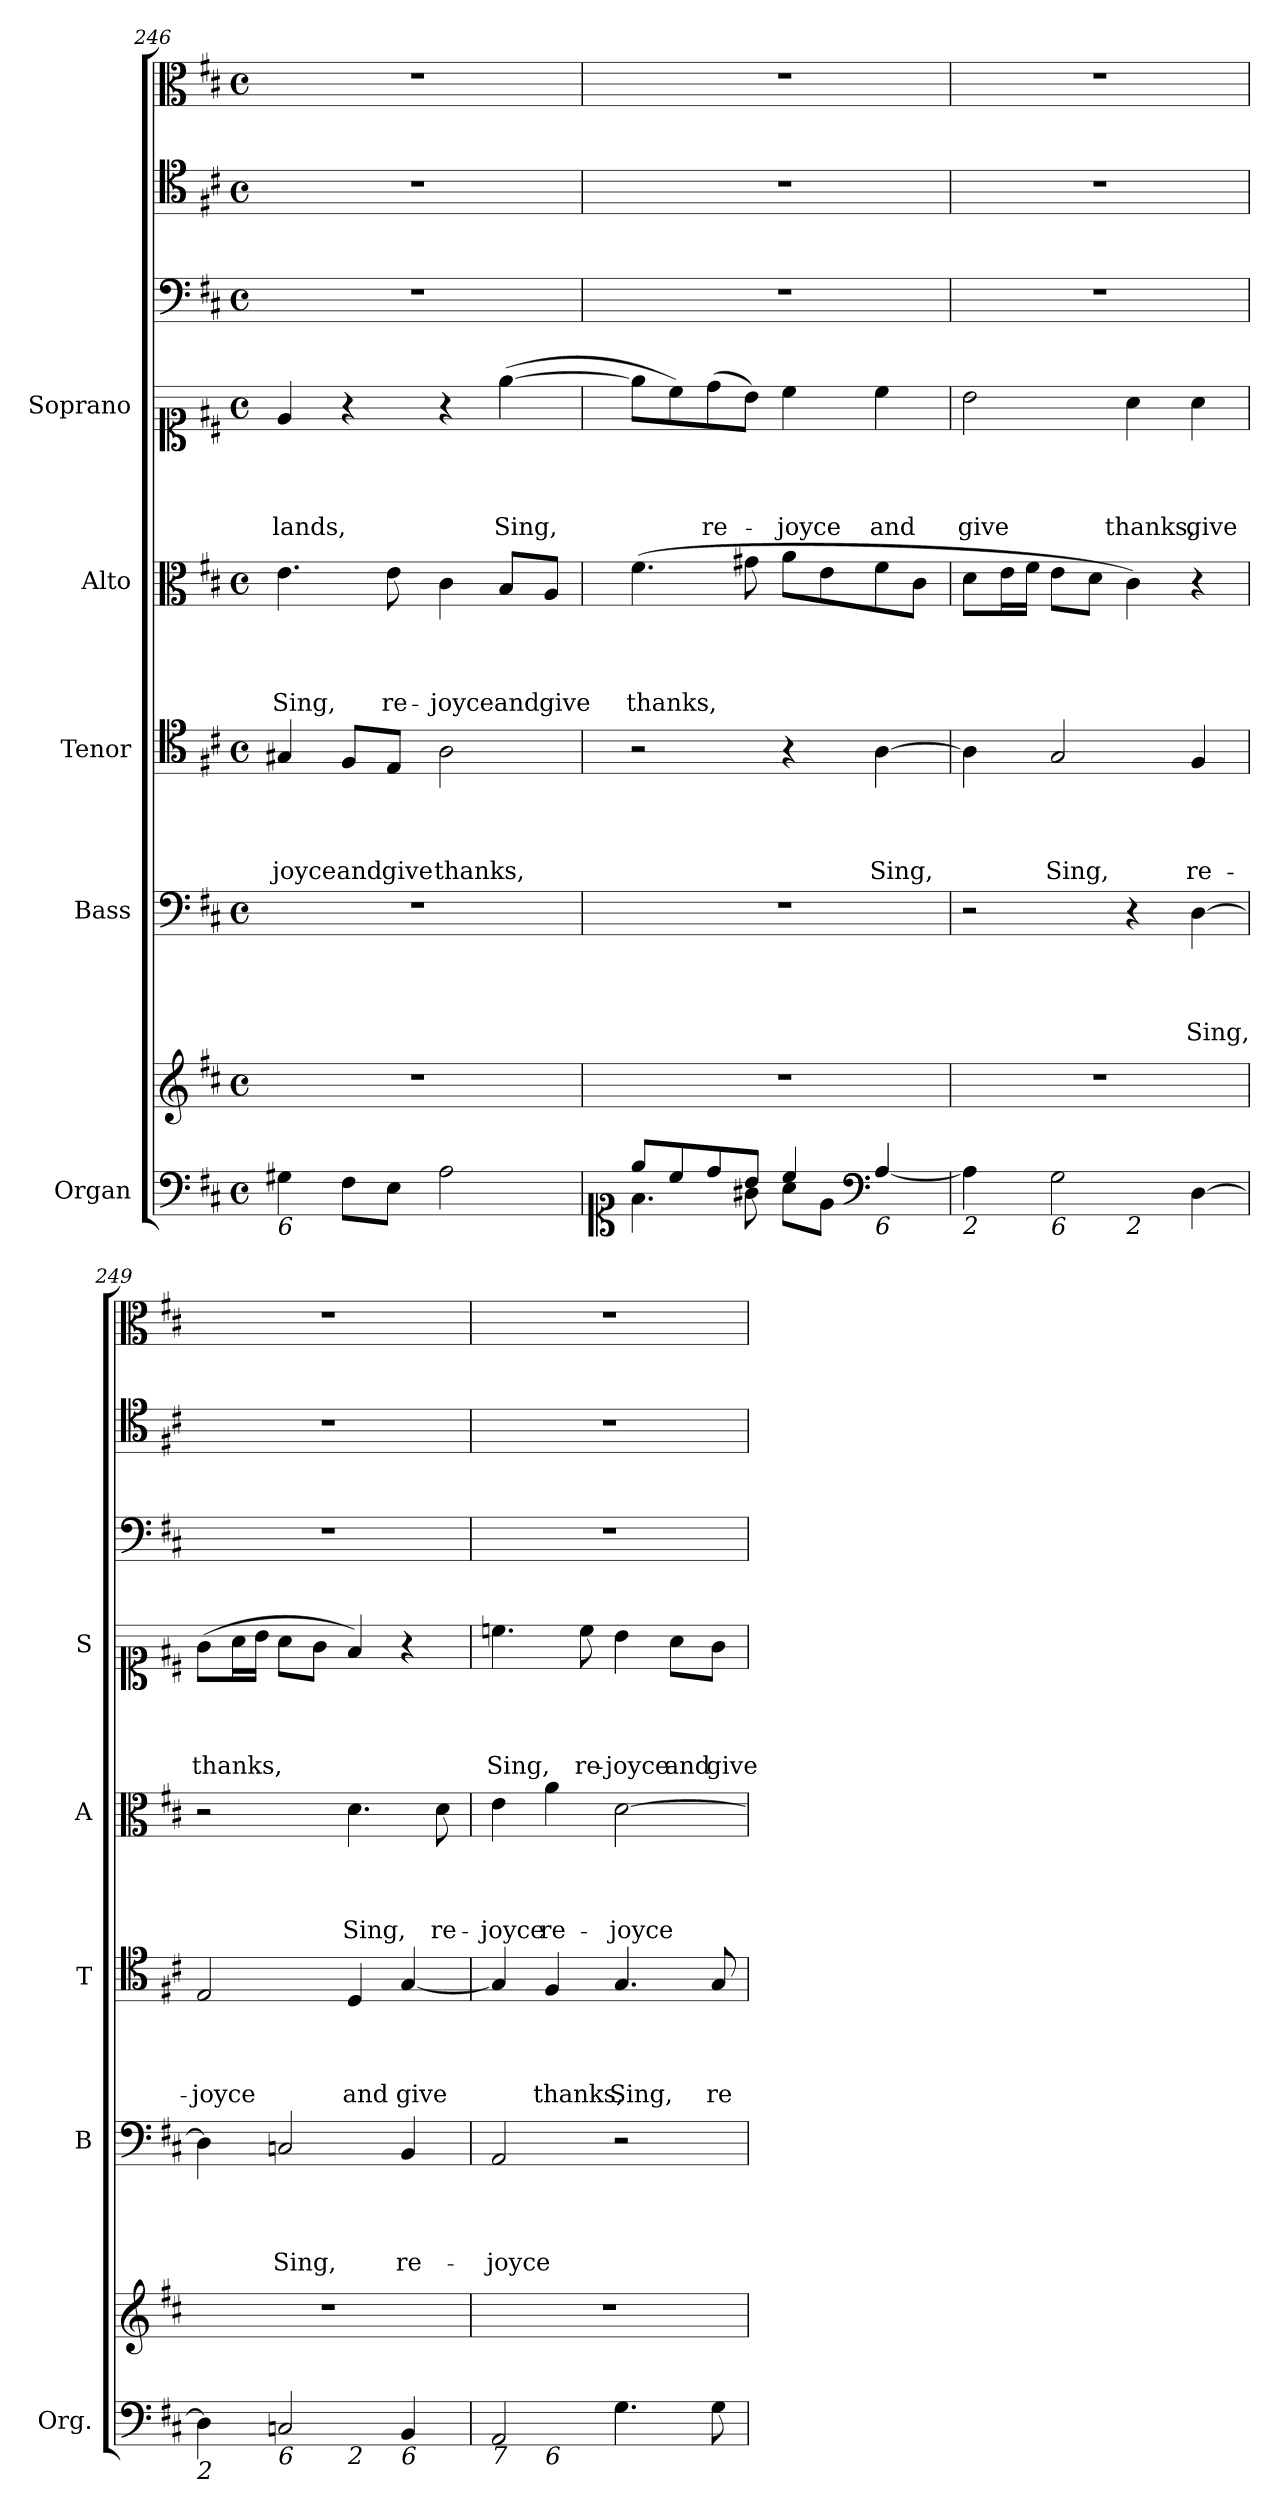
**kern	**kern	**kern	**text	**text	**text	**text	**kern	**text	**text	**text	**text	**kern	**text	**text	**text	**text	**kern	**text	**text	**text	**text	**kern	**kern	**kern
*part8	*part8	*part7	*part7	*part7	*part7	*part7	*part6	*part6	*part6	*part6	*part6	*part5	*part5	*part5	*part5	*part5	*part4	*part4	*part4	*part4	*part4	*part3	*part2	*part1
*staff9	*staff8	*staff7	*staff7	*staff7	*staff7	*staff7	*staff6	*staff6	*staff6	*staff6	*staff6	*staff5	*staff5	*staff5	*staff5	*staff5	*staff4	*staff4	*staff4	*staff4	*staff4	*staff3	*staff2	*staff1
*I"Organ	*	*I"Bass	*	*	*	*	*I"Tenor	*	*	*	*	*I"Alto	*	*	*	*	*I"Soprano	*	*	*	*	*	*	*
*I'Org.	*	*I'B	*	*	*	*	*I'T	*	*	*	*	*I'A	*	*	*	*	*I'S	*	*	*	*	*	*	*
*clefF4	*clefG2	*clefF4	*	*	*	*	*clefC4	*	*	*	*	*clefC3	*	*	*	*	*clefC1	*	*	*	*	*clefF4	*clefC4	*clefC3
*k[f#c#]	*k[f#c#]	*k[f#c#]	*	*	*	*	*k[f#c#]	*	*	*	*	*k[f#c#]	*	*	*	*	*k[f#c#]	*	*	*	*	*k[f#c#]	*k[f#c#]	*k[f#c#]
*D:	*D:	*D:	*	*	*	*	*D:	*	*	*	*	*D:	*	*	*	*	*D:	*	*	*	*	*D:	*D:	*D:
*M4/4	*M4/4	*M4/4	*	*	*	*	*M4/4	*	*	*	*	*M4/4	*	*	*	*	*M4/4	*	*	*	*	*M4/4	*M4/4	*M4/4
*met(c)	*met(c)	*met(c)	*	*	*	*	*met(c)	*	*	*	*	*met(c)	*	*	*	*	*met(c)	*	*	*	*	*met(c)	*met(c)	*met(c)
=246	=246	=246	=246	=246	=246	=246	=246	=246	=246	=246	=246	=246	=246	=246	=246	=246	=246	=246	=246	=246	=246	=246	=246	=246
!LO:TX:b:i:t=6	!	!	!	!	!	!	!	!	!	!	!	!	!	!	!	!	!	!	!	!	!	!	!	!
!	!	!	!	!	!	!	!	!	!	!	!LO:LY:b	!	!	!	!	!LO:LY:b	!	!	!	!	!LO:LY:b	!	!	!
4G#X\	1r	1r	.	.	.	.	4G#X/	.	.	.	-joyce	4.e\	.	.	.	Sing,	4e/	.	.	.	lands,	1r	1r	1r
!	!	!	!	!	!	!	!	!	!	!	!LO:LY:b	!	!	!	!	!	!	!	!	!	!	!	!	!
8F#\L	.	.	.	.	.	.	8F#/L	.	.	.	and	.	.	.	.	.	4r	.	.	.	.	.	.	.
!	!	!	!	!	!	!	!	!	!	!	!LO:LY:b	!	!	!	!	!LO:LY:b	!	!	!	!	!	!	!	!
8E\J	.	.	.	.	.	.	8E/J	.	.	.	give	8e\	.	.	.	re-	.	.	.	.	.	.	.	.
!	!	!	!	!	!	!	!	!	!	!	!LO:LY:b	!	!	!	!	!LO:LY:b	!	!	!	!	!	!	!	!
2A\	.	.	.	.	.	.	2A\	.	.	.	thanks,	4c#\	.	.	.	-joyce	4r	.	.	.	.	.	.	.
!	!	!	!	!	!	!	!	!	!	!	!	!	!	!	!	!LO:LY:b	!	!	!	!	!LO:LY:b	!	!	!
.	.	.	.	.	.	.	.	.	.	.	.	8B/L	.	.	.	and	(>[4ee\	.	.	.	Sing,	.	.	.
!	!	!	!	!	!	!	!	!	!	!	!	!	!	!	!	!LO:LY:b	!	!	!	!	!	!	!	!
.	.	.	.	.	.	.	.	.	.	.	.	8A/J	.	.	.	give	.	.	.	.	.	.	.	.
=247	=247	=247	=247	=247	=247	=247	=247	=247	=247	=247	=247	=247	=247	=247	=247	=247	=247	=247	=247	=247	=247	=247	=247	=247
*clefC1	*	*	*	*	*	*	*	*	*	*	*	*	*	*	*	*	*	*	*	*	*	*	*	*
*^	*	*	*	*	*	*	*	*	*	*	*	*	*	*	*	*	*	*	*	*	*	*	*	*
!	!	!	!	!	!	!	!	!	!	!	!	!	!	!	!	!	!LO:LY:b	!	!	!	!	!	!	!	!
8ee/L	4.f#\	1r	1r	.	.	.	.	2r	.	.	.	.	(>4.f#\	.	.	.	thanks,	8ee\L]	.	.	.	.	1r	1r	1r
8cc#/	.	.	.	.	.	.	.	.	.	.	.	.	.	.	.	.	.	8cc#\)	.	.	.	.	.	.	.
!	!	!	!	!	!	!	!	!	!	!	!	!	!	!	!	!	!	!	!	!	!	!LO:LY:b	!	!	!
8dd/	.	.	.	.	.	.	.	.	.	.	.	.	.	.	.	.	.	(>8dd\	.	.	.	re-	.	.	.
8b/J	8g#X\	.	.	.	.	.	.	.	.	.	.	.	8g#X\	.	.	.	.	8b\J)	.	.	.	.	.	.	.
!	!	!	!	!	!	!	!	!	!	!	!	!	!	!	!	!	!	!	!	!	!	!LO:LY:b	!	!	!
4cc#/	8a\L	.	.	.	.	.	.	4r	.	.	.	.	8a\L	.	.	.	.	4cc#\	.	.	.	-joyce	.	.	.
.	8e\J	.	.	.	.	.	.	.	.	.	.	.	8e\	.	.	.	.	.	.	.	.	.	.	.	.
*clefF4	*	*	*	*	*	*	*	*	*	*	*	*	*	*	*	*	*	*	*	*	*	*	*	*	*
!LO:TX:b:i:t=6	!	!	!	!	!	!	!	!	!	!	!	!	!	!	!	!	!	!	!	!	!	!	!	!	!
!	!	!	!	!	!	!	!	!	!	!	!	!LO:LY:b	!	!	!	!	!	!	!	!	!	!LO:LY:b	!	!	!
[>4A/	4ryy	.	.	.	.	.	.	[4A\	.	.	.	Sing,	8f#\	.	.	.	.	4cc#\	.	.	.	and	.	.	.
.	.	.	.	.	.	.	.	.	.	.	.	.	8c#\J	.	.	.	.	.	.	.	.	.	.	.	.
=248	=248	=248	=248	=248	=248	=248	=248	=248	=248	=248	=248	=248	=248	=248	=248	=248	=248	=248	=248	=248	=248	=248	=248	=248	=248
!LO:TX:b:i:t=2	!	!	!	!	!	!	!	!	!	!	!	!	!	!	!	!	!	!	!	!	!	!	!	!	!
!	!	!	!	!	!	!	!	!	!	!	!	!	!	!	!	!	!	!	!	!	!	!LO:LY:b	!	!	!
4A\]	2ryy	1r	2r	.	.	.	.	4A\]	.	.	.	.	8d\L	.	.	.	.	2b\	.	.	.	give	1r	1r	1r
.	.	.	.	.	.	.	.	.	.	.	.	.	16e\L	.	.	.	.	.	.	.	.	.	.	.	.
.	.	.	.	.	.	.	.	.	.	.	.	.	16f#\JJ	.	.	.	.	.	.	.	.	.	.	.	.
!LO:TX:b:i:t=6	!	!	!	!	!	!	!	!	!	!	!	!	!	!	!	!	!	!	!	!	!	!	!	!	!
!	!	!	!	!	!	!	!	!	!	!	!	!LO:LY:b	!	!	!	!	!	!	!	!	!	!	!	!	!
2G\	.	.	.	.	.	.	.	2G/	.	.	.	Sing,	8e\L	.	.	.	.	.	.	.	.	.	.	.	.
.	.	.	.	.	.	.	.	.	.	.	.	.	8d\J	.	.	.	.	.	.	.	.	.	.	.	.
!	!LO:TX:b:i:t=2	!	!	!	!	!	!	!	!	!	!	!	!	!	!	!	!	!	!	!	!	!	!	!	!
!	!	!	!	!	!	!	!	!	!	!	!	!	!	!	!	!	!	!	!	!	!	!LO:LY:b	!	!	!
.	2ryy	.	4r	.	.	.	.	.	.	.	.	.	4c#\)	.	.	.	.	4a\	.	.	.	thanks,	.	.	.
!	!	!	!	!	!	!	!LO:LY:b	!	!	!	!	!LO:LY:b	!	!	!	!	!	!	!	!	!	!LO:LY:b	!	!	!
[4D\	.	.	[4D\	.	.	.	Sing,	4F#/	.	.	.	re-	4r	.	.	.	.	4a\	.	.	.	give	.	.	.
!!LO:PB:g=z
=249	=249	=249	=249	=249	=249	=249	=249	=249	=249	=249	=249	=249	=249	=249	=249	=249	=249	=249	=249	=249	=249	=249	=249	=249	=249
!LO:TX:b:i:t=2	!	!	!	!	!	!	!	!	!	!	!	!	!	!	!	!	!	!	!	!	!	!	!	!	!
!	!	!	!	!	!	!	!	!	!	!	!	!LO:LY:b	!	!	!	!	!	!	!	!	!	!LO:LY:b	!	!	!
4D\]	2ryy	1r	4D\]	.	.	.	.	2E/	.	.	.	-joyce	2r	.	.	.	.	(>8g\L	.	.	.	thanks,	1r	1r	1r
.	.	.	.	.	.	.	.	.	.	.	.	.	.	.	.	.	.	16a\L	.	.	.	.	.	.	.
.	.	.	.	.	.	.	.	.	.	.	.	.	.	.	.	.	.	16b\JJ	.	.	.	.	.	.	.
!LO:TX:b:i:t=6	!	!	!	!	!	!	!	!	!	!	!	!	!	!	!	!	!	!	!	!	!	!	!	!	!
!	!	!	!	!	!	!	!LO:LY:b	!	!	!	!	!	!	!	!	!	!	!	!	!	!	!	!	!	!
2Cn/	.	.	2Cn/	.	.	.	Sing,	.	.	.	.	.	.	.	.	.	.	8a\L	.	.	.	.	.	.	.
.	.	.	.	.	.	.	.	.	.	.	.	.	.	.	.	.	.	8g\J	.	.	.	.	.	.	.
!	!LO:TX:b:i:t=2	!	!	!	!	!	!	!	!	!	!	!	!	!	!	!	!	!	!	!	!	!	!	!	!
!	!	!	!	!	!	!	!	!	!	!	!	!LO:LY:b	!	!	!	!	!LO:LY:b	!	!	!	!	!	!	!	!
.	2ryy	.	.	.	.	.	.	4D/	.	.	.	and	4.d\	.	.	.	Sing,	4f#/)	.	.	.	.	.	.	.
!LO:TX:b:i:t=6	!	!	!	!	!	!	!	!	!	!	!	!	!	!	!	!	!	!	!	!	!	!	!	!	!
!	!	!	!	!	!	!	!LO:LY:b	!	!	!	!	!LO:LY:b	!	!	!	!	!	!	!	!	!	!	!	!	!
4BB/	.	.	4BB/	.	.	.	re-	[4G/	.	.	.	give	.	.	.	.	.	4r	.	.	.	.	.	.	.
!	!	!	!	!	!	!	!	!	!	!	!	!	!	!	!	!	!LO:LY:b	!	!	!	!	!	!	!	!
.	.	.	.	.	.	.	.	.	.	.	.	.	8d\	.	.	.	re-	.	.	.	.	.	.	.	.
=250	=250	=250	=250	=250	=250	=250	=250	=250	=250	=250	=250	=250	=250	=250	=250	=250	=250	=250	=250	=250	=250	=250	=250	=250	=250
!LO:TX:b:i:t=7	!	!	!	!	!	!	!	!	!	!	!	!	!	!	!	!	!	!	!	!	!	!	!	!	!
!	!	!	!	!	!	!	!LO:LY:b	!	!	!	!	!	!	!	!	!	!LO:LY:b	!	!	!	!	!LO:LY:b	!	!	!
2AA/	4ryy	1r	2AA/	.	.	.	-joyce	4G/]	.	.	.	.	4e\	.	.	.	-joyce	4.ccn\	.	.	.	Sing,	1r	1r	1r
!	!LO:TX:b:i:t=6	!	!	!	!	!	!	!	!	!	!	!	!	!	!	!	!	!	!	!	!	!	!	!	!
!	!	!	!	!	!	!	!	!	!	!	!	!LO:LY:b	!	!	!	!	!LO:LY:b	!	!	!	!	!	!	!	!
.	2.ryy	.	.	.	.	.	.	4F#/	.	.	.	thanks,	4a\	.	.	.	re-	.	.	.	.	.	.	.	.
!	!	!	!	!	!	!	!	!	!	!	!	!	!	!	!	!	!	!	!	!	!	!LO:LY:b	!	!	!
.	.	.	.	.	.	.	.	.	.	.	.	.	.	.	.	.	.	8cc\	.	.	.	re-	.	.	.
!	!	!	!	!	!	!	!	!	!	!	!	!LO:LY:b	!	!	!	!	!LO:LY:b	!	!	!	!	!LO:LY:b	!	!	!
4.G\	.	.	2r	.	.	.	.	4.G/	.	.	.	Sing,	[2d\	.	.	.	-joyce	4b\	.	.	.	-joyce	.	.	.
!	!	!	!	!	!	!	!	!	!	!	!	!	!	!	!	!	!	!	!	!	!	!LO:LY:b	!	!	!
.	.	.	.	.	.	.	.	.	.	.	.	.	.	.	.	.	.	8a\L	.	.	.	and	.	.	.
!	!	!	!	!	!	!	!	!	!	!	!	!LO:LY:b	!	!	!	!	!	!	!	!	!	!LO:LY:b	!	!	!
8G\	.	.	.	.	.	.	.	8G/	.	.	.	re-	.	.	.	.	.	8g\J	.	.	.	give	.	.	.
*v	*v	*	*	*	*	*	*	*	*	*	*	*	*	*	*	*	*	*	*	*	*	*	*	*	*
=	=	=	=	=	=	=	=	=	=	=	=	=	=	=	=	=	=	=	=	=	=	=	=	=
*-	*-	*-	*-	*-	*-	*-	*-	*-	*-	*-	*-	*-	*-	*-	*-	*-	*-	*-	*-	*-	*-	*-	*-	*-
